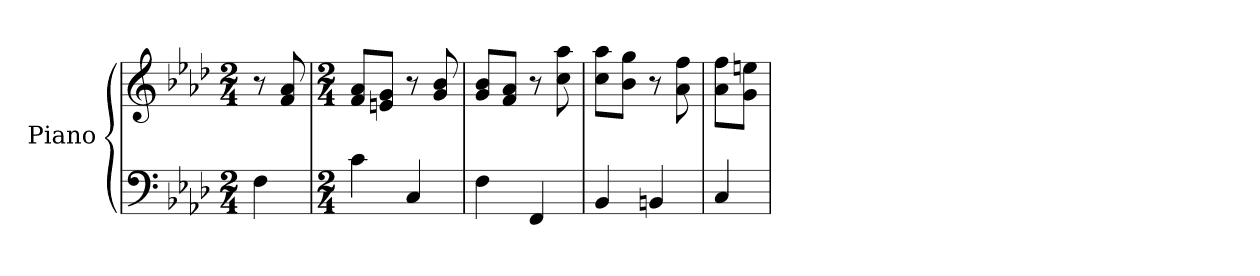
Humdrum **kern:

**kern	**kern
*part1	*part1
*staff2	*staff1
*I"Piano	*
*I'Pno	*
*clefF4	*clefG2
*k[b-e-a-d-]	*k[b-e-a-d-]
*A-:	*A-:
*M2/4	*M2/4
=1	=1
4F\	8r
.	8f/ 8a-/
=2	=2
*M2/4	*M2/4
4c\	8f/ 8a-/L
.	8en/ 8g/J
4C/	8r
.	8g/ 8b-/
=3	=3
4F\	8g/ 8b-/L
.	8f/ 8a-/J
4FF/	8r
.	8cc\ 8aa-\
=4	=4
4BB-/	8cc\ 8aa-\L
.	8b-\ 8gg\J
4BBn/	8r
.	8a-\ 8ff\
=5	=5
4C/	8a-\ 8ff\L
.	8g\ 8een\J
=	=
*-	*-
